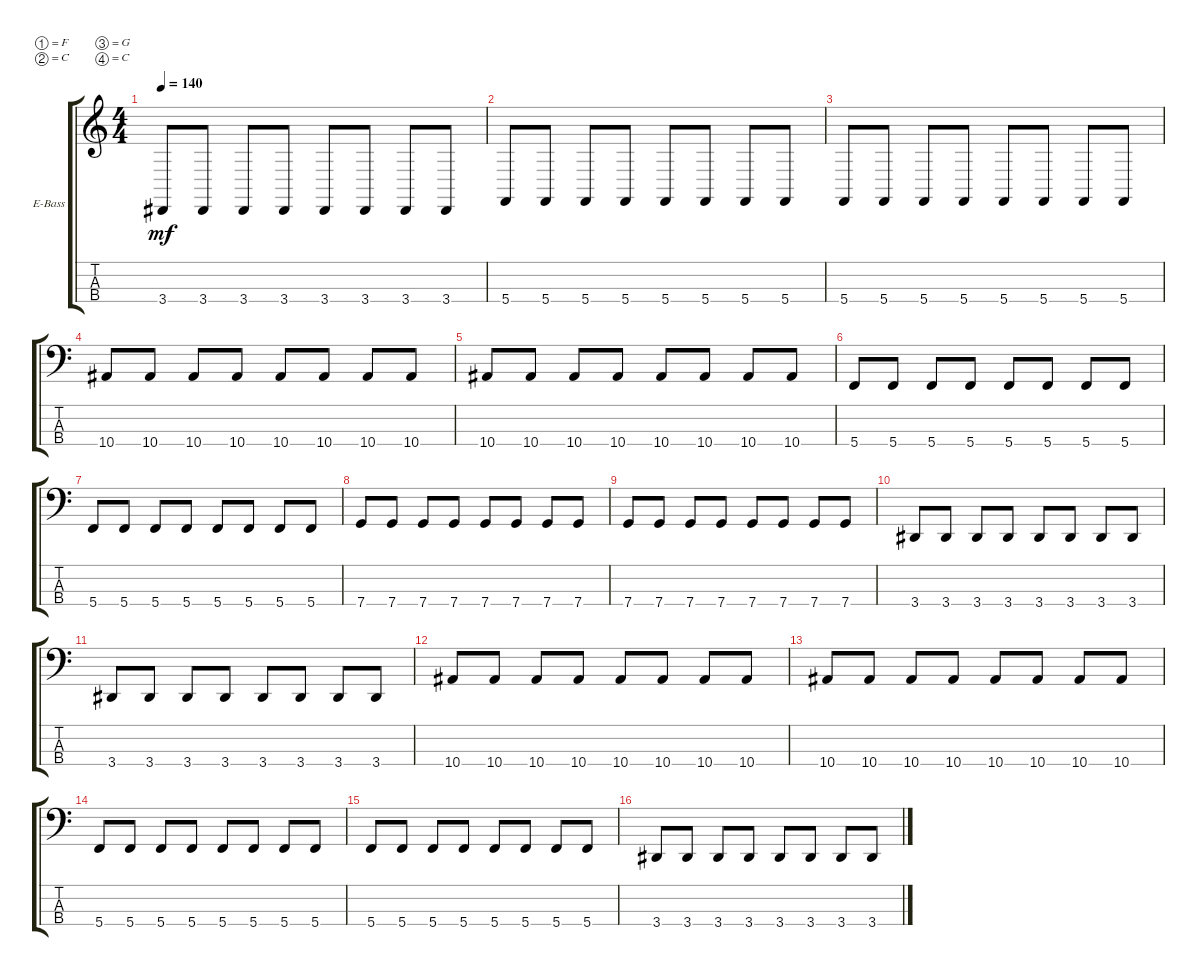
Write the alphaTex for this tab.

\defaultSystemsLayout 4
\bracketExtendMode groupsimilarinstruments
\firstSystemTrackNameOrientation horizontal
\otherSystemsTrackNameOrientation horizontal
\track ("Electric Bass" "E-Bass") {instrument electricbassfinger}
\staff {score tabs}
\tuning (F2 C2 G1 C1)
\ts (4 4)
\tempo 140
\clef g2
\ks c
3.4.8{dy mf} 3.4.8 3.4.8 3.4.8 3.4.8 3.4.8 3.4.8 3.4.8 |
5.4.8 5.4.8 5.4.8 5.4.8 5.4.8 5.4.8 5.4.8 5.4.8 |
5.4.8 5.4.8 5.4.8 5.4.8 5.4.8 5.4.8 5.4.8 5.4.8 |
\clef f4
10.4.8 10.4.8 10.4.8 10.4.8 10.4.8 10.4.8 10.4.8 10.4.8 |
10.4.8 10.4.8 10.4.8 10.4.8 10.4.8 10.4.8 10.4.8 10.4.8 |
5.4.8 5.4.8 5.4.8 5.4.8 5.4.8 5.4.8 5.4.8 5.4.8 |
5.4.8 5.4.8 5.4.8 5.4.8 5.4.8 5.4.8 5.4.8 5.4.8 |
7.4.8 7.4.8 7.4.8 7.4.8 7.4.8 7.4.8 7.4.8 7.4.8 |
7.4.8 7.4.8 7.4.8 7.4.8 7.4.8 7.4.8 7.4.8 7.4.8 |
3.4.8 3.4.8 3.4.8 3.4.8 3.4.8 3.4.8 3.4.8 3.4.8 |
3.4.8 3.4.8 3.4.8 3.4.8 3.4.8 3.4.8 3.4.8 3.4.8 |
10.4.8 10.4.8 10.4.8 10.4.8 10.4.8 10.4.8 10.4.8 10.4.8 |
10.4.8 10.4.8 10.4.8 10.4.8 10.4.8 10.4.8 10.4.8 10.4.8 |
5.4.8 5.4.8 5.4.8 5.4.8 5.4.8 5.4.8 5.4.8 5.4.8 |
5.4.8 5.4.8 5.4.8 5.4.8 5.4.8 5.4.8 5.4.8 5.4.8 |
3.4.8 3.4.8 3.4.8 3.4.8 3.4.8 3.4.8 3.4.8 3.4.8
